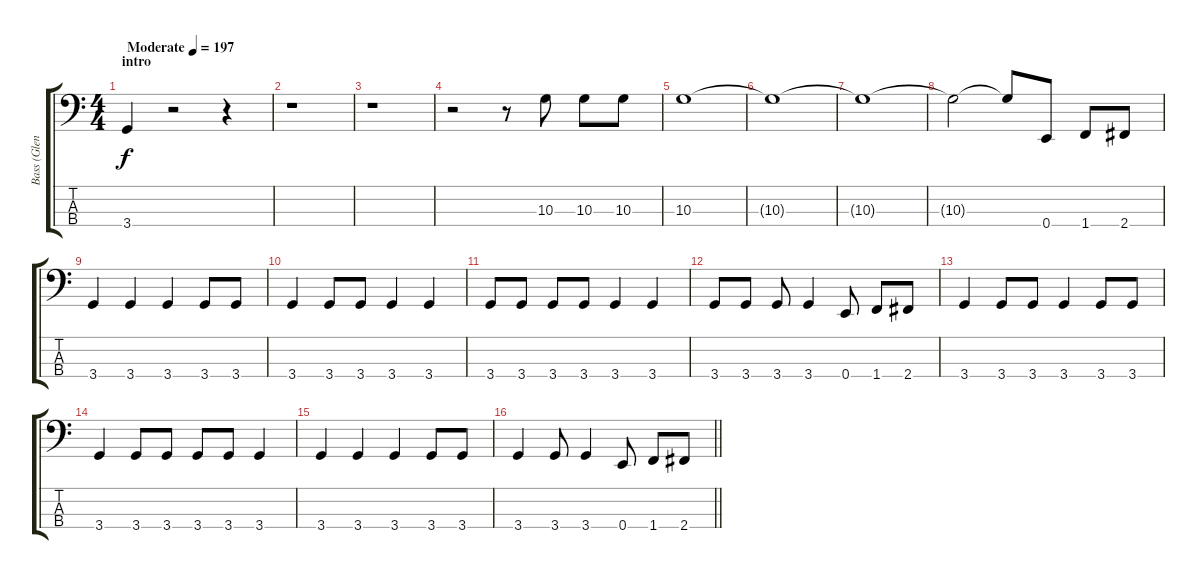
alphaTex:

\track ("Bass (Glenn)" "Bass (Glen") {instrument electricbasspick}
\staff {score tabs}
\tuning (G2 D2 A1 E1) {hide}
\ts (4 4)
\section ("" "intro")
\tempo (197 "Moderate")
\clef f4
\ks c
3.4.4{dy f instrument electricbasspick} r.2 r.4 |
r.1 |
r.1 |
r.2 r.8 10.3.8 10.3.8 10.3.8 |
10.3.1 |
10.3{t}.1 |
10.3{t}.1 |
10.3{t}.2 10.3{t}.8 0.4.8 1.4.8 2.4.8 |
3.4.4 3.4.4 3.4.4 3.4.8 3.4.8 |
3.4.4 3.4.8 3.4.8 3.4.4 3.4.4 |
3.4.8 3.4.8 3.4.8 3.4.8 3.4.4 3.4.4 |
3.4.8 3.4.8 3.4.8 3.4.4 0.4.8 1.4.8 2.4.8 |
3.4.4 3.4.8 3.4.8 3.4.4 3.4.8 3.4.8 |
3.4.4 3.4.8 3.4.8 3.4.8 3.4.8 3.4.4 |
3.4.4 3.4.4 3.4.4 3.4.8 3.4.8 |
\barLineRight lightlight
3.4.4 3.4.8 3.4.4 0.4.8 1.4.8 2.4.8
